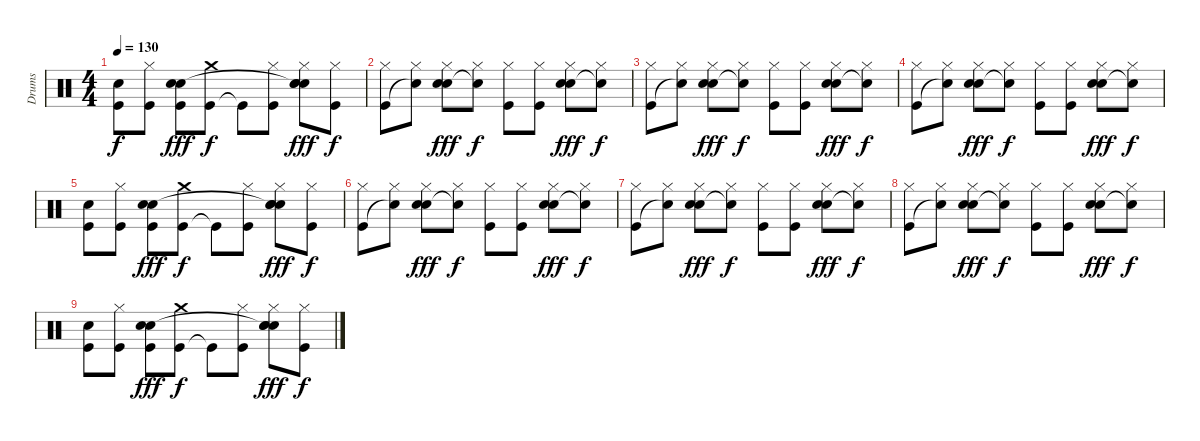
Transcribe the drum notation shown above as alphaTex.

\track ("Drums" "Drums") {instrument percussion}
\staff {score}
\articulation defaults
\ts (4 4)
\tempo 130
\clef neutral
\ks c
("Kick (hit)" "Snare (hit) 2").8{dy f} ("Kick (hit)" "Hi-Hat (closed)").8 ("Kick (hit)" "Snare (hit) 2" "Hand Clap (hit)").8{dy fff} ("Kick (hit)" "Crash medium (hit)").8{dy f} "Kick (hit)"{t}.8 ("Kick (hit)" "Hi-Hat (closed)").8 ("Snare (hit) 2" "Hi-Hat (closed)" "Snare (hit)"{t} "Hand Clap (hit)").8{dy fff} ("Kick (hit)" "Hi-Hat (closed)").8{dy f} |
("Kick (hit)" "Hi-Hat (closed)").8{volume 8} ("Snare (hit)"{t} "Hi-Hat (closed)").8 ("Snare (hit) 2" "Hi-Hat (closed)" "Hand Clap (hit)").8{dy fff} ("Snare (hit)"{t} "Hi-Hat (closed)").8{dy f} ("Kick (hit)" "Hi-Hat (closed)").8 ("Kick (hit)" "Hi-Hat (closed)").8 ("Snare (hit) 2" "Hi-Hat (closed)" "Hand Clap (hit)").8{dy fff} ("Snare (hit)"{t} "Hi-Hat (closed)").8{dy f} |
("Kick (hit)" "Hi-Hat (closed)").8 ("Snare (hit)"{t} "Hi-Hat (closed)").8 ("Snare (hit) 2" "Hi-Hat (closed)" "Hand Clap (hit)").8{dy fff} ("Snare (hit)"{t} "Hi-Hat (closed)").8{dy f} ("Kick (hit)" "Hi-Hat (closed)").8 ("Kick (hit)" "Hi-Hat (closed)").8 ("Snare (hit) 2" "Hi-Hat (closed)" "Hand Clap (hit)").8{dy fff} ("Snare (hit)"{t} "Hi-Hat (closed)").8{dy f} |
("Kick (hit)" "Hi-Hat (closed)").8 ("Snare (hit)"{t} "Hi-Hat (closed)").8 ("Snare (hit) 2" "Hi-Hat (closed)" "Hand Clap (hit)").8{dy fff} ("Snare (hit)"{t} "Hi-Hat (closed)").8{dy f} ("Kick (hit)" "Hi-Hat (closed)").8 ("Kick (hit)" "Hi-Hat (closed)").8 ("Snare (hit) 2" "Hi-Hat (closed)" "Hand Clap (hit)").8{dy fff} ("Snare (hit)"{t} "Hi-Hat (closed)").8{dy f} |
("Kick (hit)" "Snare (hit) 2").8 ("Kick (hit)" "Hi-Hat (closed)").8 ("Kick (hit)" "Snare (hit) 2" "Hand Clap (hit)").8{dy fff} ("Kick (hit)" "Crash medium (hit)").8{dy f} "Kick (hit)"{t}.8 ("Kick (hit)" "Hi-Hat (closed)").8 ("Snare (hit) 2" "Hi-Hat (closed)" "Snare (hit)"{t} "Hand Clap (hit)").8{dy fff} ("Kick (hit)" "Hi-Hat (closed)").8{dy f} |
("Kick (hit)" "Hi-Hat (closed)").8{volume 4} ("Snare (hit)"{t} "Hi-Hat (closed)").8 ("Snare (hit) 2" "Hi-Hat (closed)" "Hand Clap (hit)").8{dy fff} ("Snare (hit)"{t} "Hi-Hat (closed)").8{dy f} ("Kick (hit)" "Hi-Hat (closed)").8 ("Kick (hit)" "Hi-Hat (closed)").8 ("Snare (hit) 2" "Hi-Hat (closed)" "Hand Clap (hit)").8{dy fff} ("Snare (hit)"{t} "Hi-Hat (closed)").8{dy f} |
("Kick (hit)" "Hi-Hat (closed)").8 ("Snare (hit)"{t} "Hi-Hat (closed)").8 ("Snare (hit) 2" "Hi-Hat (closed)" "Hand Clap (hit)").8{dy fff} ("Snare (hit)"{t} "Hi-Hat (closed)").8{dy f} ("Kick (hit)" "Hi-Hat (closed)").8 ("Kick (hit)" "Hi-Hat (closed)").8 ("Snare (hit) 2" "Hi-Hat (closed)" "Hand Clap (hit)").8{dy fff} ("Snare (hit)"{t} "Hi-Hat (closed)").8{dy f} |
("Kick (hit)" "Hi-Hat (closed)").8 ("Snare (hit)"{t} "Hi-Hat (closed)").8 ("Snare (hit) 2" "Hi-Hat (closed)" "Hand Clap (hit)").8{dy fff} ("Snare (hit)"{t} "Hi-Hat (closed)").8{dy f} ("Kick (hit)" "Hi-Hat (closed)").8 ("Kick (hit)" "Hi-Hat (closed)").8 ("Snare (hit) 2" "Hi-Hat (closed)" "Hand Clap (hit)").8{dy fff} ("Snare (hit)"{t} "Hi-Hat (closed)").8{dy f} |
("Kick (hit)" "Snare (hit) 2").8 ("Kick (hit)" "Hi-Hat (closed)").8 ("Kick (hit)" "Snare (hit) 2" "Hand Clap (hit)").8{dy fff} ("Kick (hit)" "Crash medium (hit)").8{dy f} "Kick (hit)"{t}.8 ("Kick (hit)" "Hi-Hat (closed)").8 ("Snare (hit) 2" "Hi-Hat (closed)" "Snare (hit)"{t} "Hand Clap (hit)").8{dy fff} ("Kick (hit)" "Hi-Hat (closed)").8{dy f}
